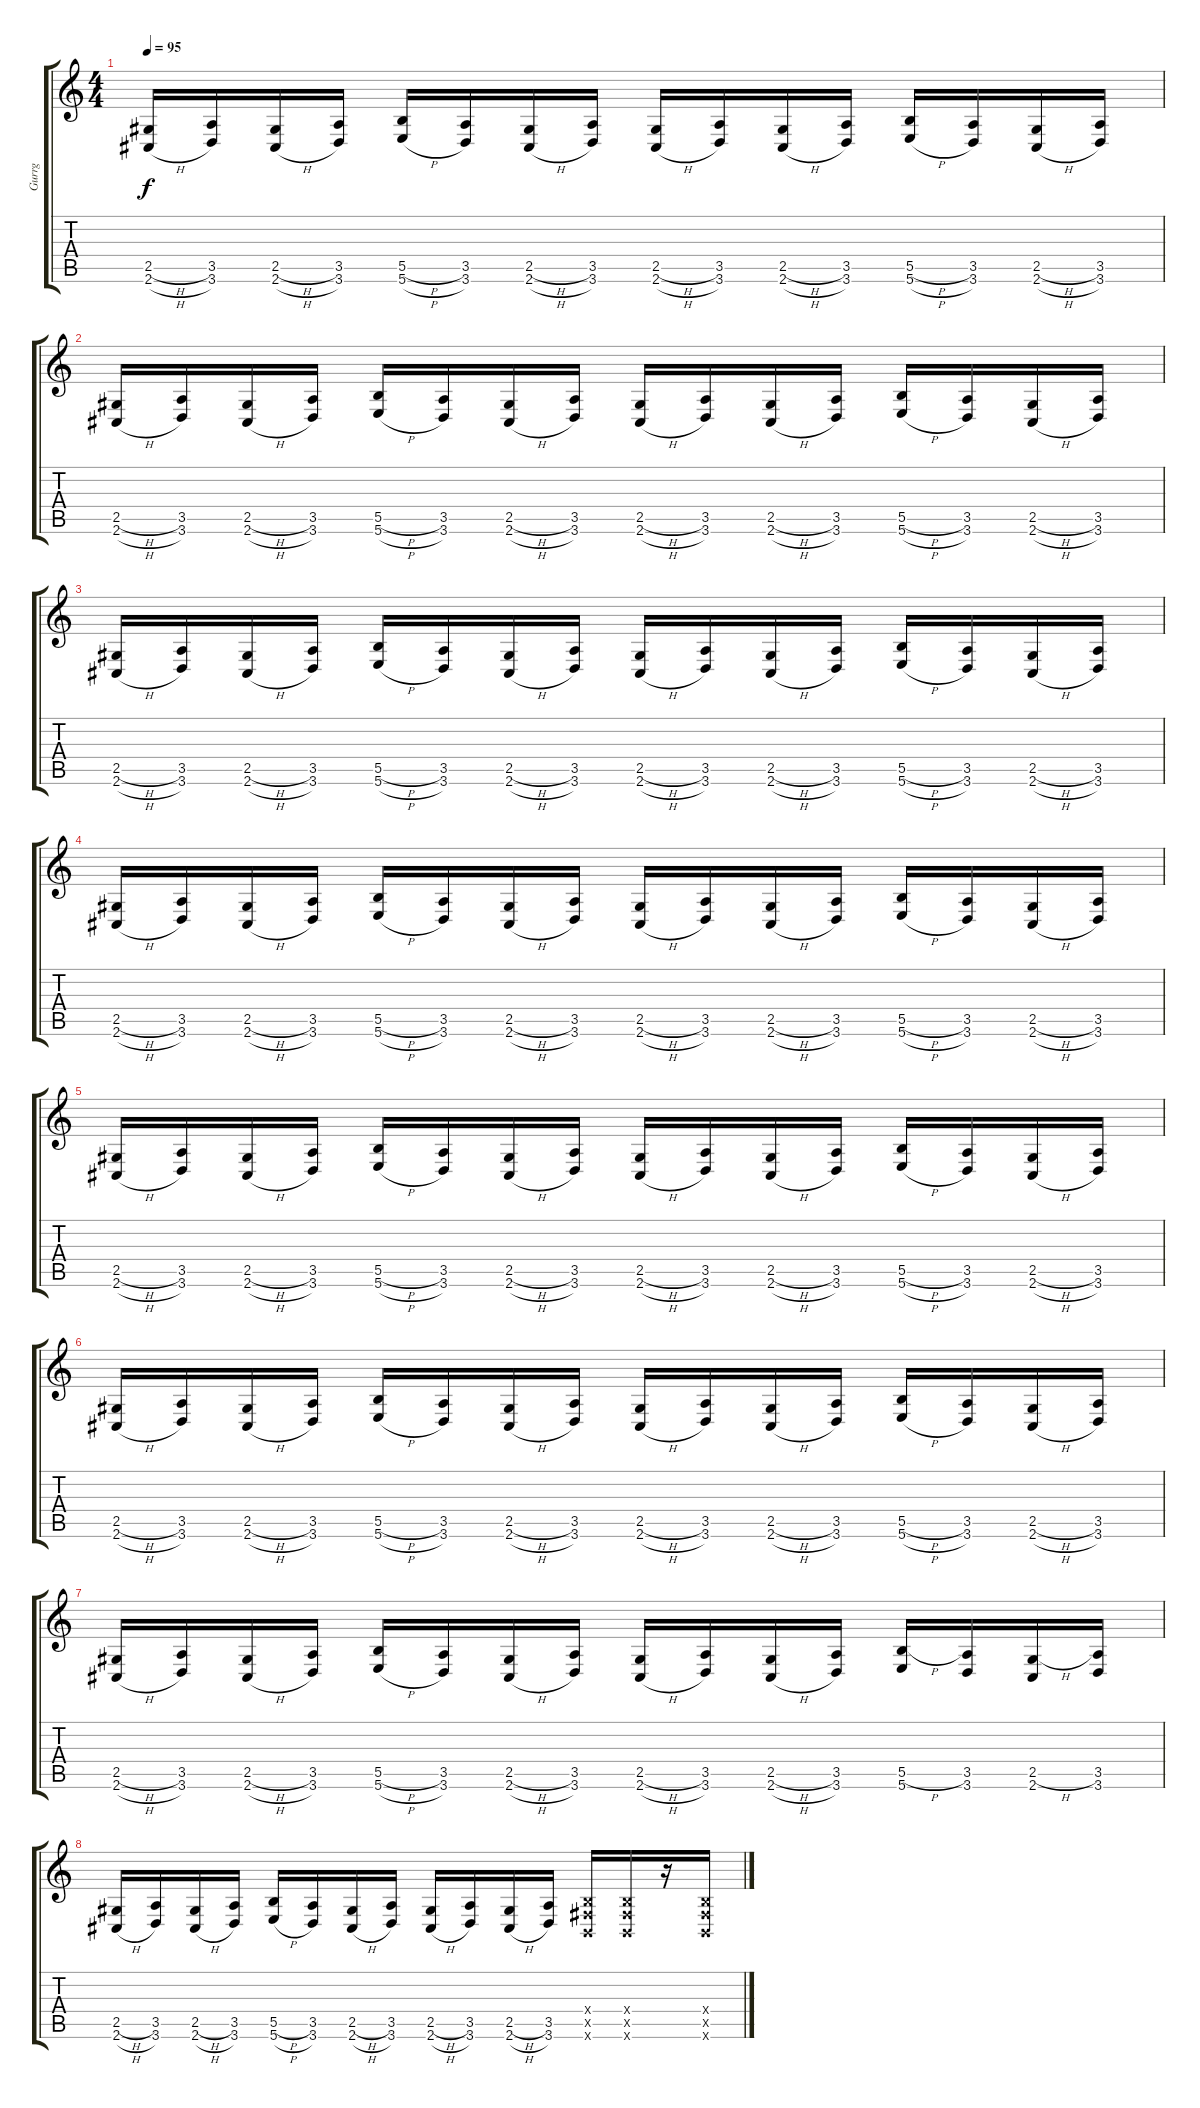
\track ("Gurrg" "Gurrg") {instrument electricguitarclean}
\staff {score tabs}
\tuning (Db4 Ab3 E3 B2 Gb2 B1) {hide}
\ts (4 4)
\tempo 95
\clef g2
\ks c
(2.5{h} 2.6{h}).16{dy f} (3.5 3.6).16 (2.5{h} 2.6{h}).16 (3.5 3.6).16 (5.5{h} 5.6{h}).16 (3.5 3.6).16 (2.5{h} 2.6{h}).16 (3.5 3.6).16 (2.5{h} 2.6{h}).16 (3.5 3.6).16 (2.5{h} 2.6{h}).16 (3.5 3.6).16 (5.5{h} 5.6{h}).16 (3.5 3.6).16 (2.5{h} 2.6{h}).16 (3.5 3.6).16 |
(2.5{h} 2.6{h}).16 (3.5 3.6).16 (2.5{h} 2.6{h}).16 (3.5 3.6).16 (5.5{h} 5.6{h}).16 (3.5 3.6).16 (2.5{h} 2.6{h}).16 (3.5 3.6).16 (2.5{h} 2.6{h}).16 (3.5 3.6).16 (2.5{h} 2.6{h}).16 (3.5 3.6).16 (5.5{h} 5.6{h}).16 (3.5 3.6).16 (2.5{h} 2.6{h}).16 (3.5 3.6).16 |
(2.5{h} 2.6{h}).16 (3.5 3.6).16 (2.5{h} 2.6{h}).16 (3.5 3.6).16 (5.5{h} 5.6{h}).16 (3.5 3.6).16 (2.5{h} 2.6{h}).16 (3.5 3.6).16 (2.5{h} 2.6{h}).16 (3.5 3.6).16 (2.5{h} 2.6{h}).16 (3.5 3.6).16 (5.5{h} 5.6{h}).16 (3.5 3.6).16 (2.5{h} 2.6{h}).16 (3.5 3.6).16 |
(2.5{h} 2.6{h}).16 (3.5 3.6).16 (2.5{h} 2.6{h}).16 (3.5 3.6).16 (5.5{h} 5.6{h}).16 (3.5 3.6).16 (2.5{h} 2.6{h}).16 (3.5 3.6).16 (2.5{h} 2.6{h}).16 (3.5 3.6).16 (2.5{h} 2.6{h}).16 (3.5 3.6).16 (5.5{h} 5.6{h}).16 (3.5 3.6).16 (2.5{h} 2.6{h}).16 (3.5 3.6).16 |
(2.5{h} 2.6{h}).16 (3.5 3.6).16 (2.5{h} 2.6{h}).16 (3.5 3.6).16 (5.5{h} 5.6{h}).16 (3.5 3.6).16 (2.5{h} 2.6{h}).16 (3.5 3.6).16 (2.5{h} 2.6{h}).16 (3.5 3.6).16 (2.5{h} 2.6{h}).16 (3.5 3.6).16 (5.5{h} 5.6{h}).16 (3.5 3.6).16 (2.5{h} 2.6{h}).16 (3.5 3.6).16 |
(2.5{h} 2.6{h}).16 (3.5 3.6).16 (2.5{h} 2.6{h}).16 (3.5 3.6).16 (5.5{h} 5.6{h}).16 (3.5 3.6).16 (2.5{h} 2.6{h}).16 (3.5 3.6).16 (2.5{h} 2.6{h}).16 (3.5 3.6).16 (2.5{h} 2.6{h}).16 (3.5 3.6).16 (5.5{h} 5.6{h}).16 (3.5 3.6).16 (2.5{h} 2.6{h}).16 (3.5 3.6).16 |
(2.5{h} 2.6{h}).16 (3.5 3.6).16 (2.5{h} 2.6{h}).16 (3.5 3.6).16 (5.5{h} 5.6{h}).16 (3.5 3.6).16 (2.5{h} 2.6{h}).16 (3.5 3.6).16 (2.5{h} 2.6{h}).16 (3.5 3.6).16 (2.5{h} 2.6{h}).16 (3.5 3.6).16 (5.5{h} 5.6).16 (3.5 3.6).16 (2.5{h} 2.6).16 (3.5 3.6).16 |
(2.5{h} 2.6{h}).16 (3.5 3.6).16 (2.5{h} 2.6{h}).16 (3.5 3.6).16 (5.5{h} 5.6{h}).16 (3.5 3.6).16 (2.5{h} 2.6{h}).16 (3.5 3.6).16 (2.5{h} 2.6{h}).16 (3.5 3.6).16 (2.5{h} 2.6{h}).16 (3.5 3.6).16 (0.4{x} 0.5{x} 0.6{x}).16 (0.4{x} 0.5{x} 0.6{x}).16 r.16 (0.4{x} 0.5{x} 0.6{x}).16
